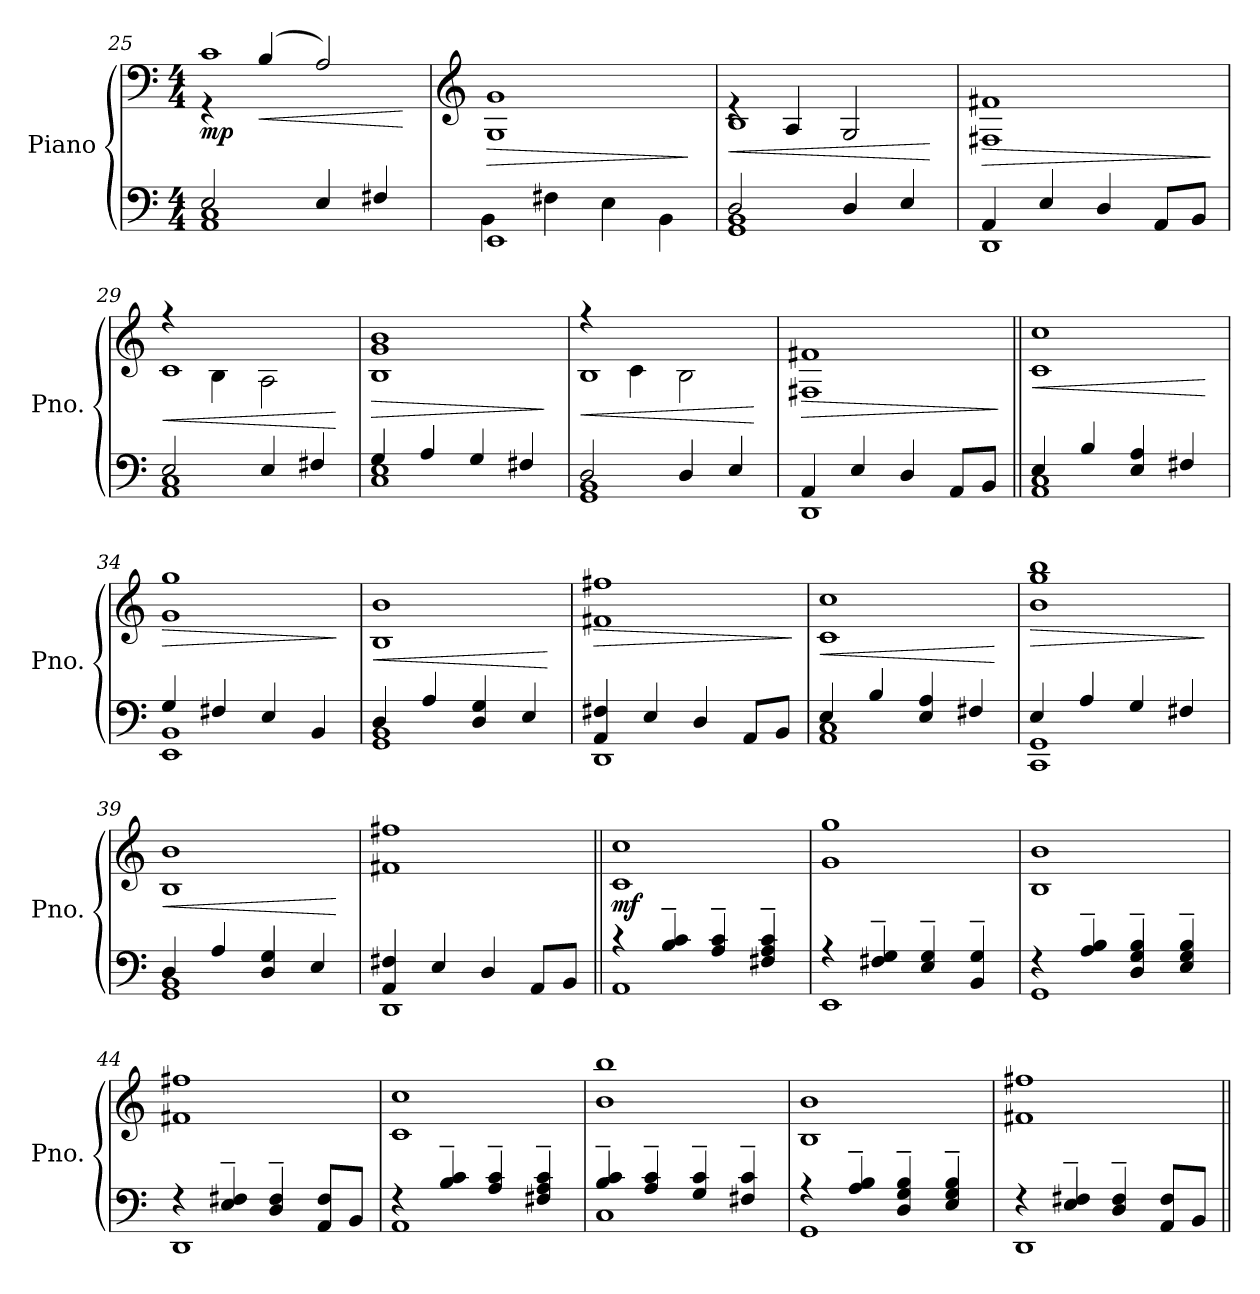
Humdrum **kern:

**kern	**kern	**dynam
*part1	*part1	*part1
*staff2	*staff1	*staff1/2
*I"Piano	*	*
*I'Pno.	*	*
*clefF4	*clefF4	*
*k[]	*k[]	*
*M4/4	*M4/4	*
=25	=25	=25
*^	*^	*
!	!	!	!	!LO:DY:b
2E/	1AA 1C	4rGG	1c	mp
!	!	!	!	!LO:HP:b
.	.	(4B/	.	<
4E/	.	2A/)	.	.
4F#X/	.	.	.	.
*v	*v	*	*	*
*	*v	*v	*
.	.	[
=26	=26	=26
*	*clefG2	*
*^	*	*
!	!	!	!LO:HP:b
*	*	*^	*
1EE	4BB\	1G	1g	>
.	4F#X\	.	.	.
.	4E\	.	.	.
.	4BB\	.	.	.
*v	*v	*	*	*
*	*v	*v	*
.	.	]
=27	=27	=27
*^	*	*
!	!	!	!LO:HP:b
*	*	*^	*
2D/	1GG 1BB	4re	1B	<
.	.	4A/	.	.
4D/	.	2G/	.	.
4E/	.	.	.	.
*v	*v	*	*	*
*	*v	*v	*
.	.	[
=28	=28	=28
*^	*	*
!	!	!	!LO:HP:b
4AA/	1DD	1F#X 1f#X	>
4E/	.	.	.
4D/	.	.	.
8AA/L	.	.	.
8BB/J	.	.	.
*v	*v	*	*
.	.	]
!!LO:LB:g=z
=29	=29	=29
*^	*	*
!	!	!	!LO:HP:b
*	*	*^	*
2E/	1AA 1C	1c	4rff	<
.	.	.	4B\	.
4E/	.	.	2A\	.
4F#X/	.	.	.	.
*v	*v	*	*	*
*	*v	*v	*
.	.	[
=30	=30	=30
*^	*	*
!	!	!	!LO:HP:b
4G/	1C 1E	1B 1g 1b	>
4A/	.	.	.
4G/	.	.	.
4F#X/	.	.	.
*v	*v	*	*
.	.	]
=31	=31	=31
*^	*	*
!	!	!	!LO:HP:b
*	*	*^	*
2D/	1GG 1BB	1B	4rff	<
.	.	.	4c\	.
4D/	.	.	2B\	.
4E/	.	.	.	.
*v	*v	*	*	*
*	*v	*v	*
.	.	[
=32	=32	=32
*^	*	*
!	!	!	!LO:HP:b
4AA/	1DD	1F#X 1f#X	>
4E/	.	.	.
4D/	.	.	.
8AA/L	.	.	.
8BB/J	.	.	.
*v	*v	*	*
.	.	]
=33||	=33||	=33||
*^	*	*
!	!	!	!LO:HP:b
4E/	1AA 1C	1c 1cc	<
4B/	.	.	.
4E/ 4A/	.	.	.
4F#X/	.	.	.
*v	*v	*	*
.	.	[
=34	=34	=34
*^	*	*
!	!	!	!LO:HP:b
4G/	1EE 1BB	1g 1gg	>
4F#X/	.	.	.
4E/	.	.	.
4BB/	.	.	.
*v	*v	*	*
.	.	]
!!LO:LB:g=z
=35	=35	=35
*^	*	*
!	!	!	!LO:HP:b
4D/	1GG 1BB	1B 1b	<
4A/	.	.	.
4D/ 4G/	.	.	.
4E/	.	.	.
*v	*v	*	*
.	.	[
=36	=36	=36
*^	*	*
!	!	!	!LO:HP:b
4AA/ 4F#X/	1DD	1f#X 1ff#X	>
4E/	.	.	.
4D/	.	.	.
8AA/L	.	.	.
8BB/J	.	.	.
*v	*v	*	*
.	.	]
=37	=37	=37
*^	*	*
!	!	!	!LO:HP:b
4E/	1AA 1C	1c 1cc	<
4B/	.	.	.
4E/ 4A/	.	.	.
4F#X/	.	.	.
*v	*v	*	*
.	.	[
=38	=38	=38
*^	*	*
!	!	!	!LO:HP:b
4E/	1CC 1GG	1b 1gg 1bb	>
4A/	.	.	.
4G/	.	.	.
4F#X/	.	.	.
*v	*v	*	*
.	.	]
=39	=39	=39
*^	*	*
!	!	!	!LO:HP:b
4D/	1GG 1BB	1B 1b	<
4A/	.	.	.
4D/ 4G/	.	.	.
4E/	.	.	.
*v	*v	*	*
.	.	[
=40	=40	=40
*^	*	*
4AA/ 4F#X/	1DD	1f#X 1ff#X	.
4E/	.	.	.
4D/	.	.	.
8AA/L	.	.	.
8BB/J	.	.	.
!!LO:PB:g=z
=41||	=41||	=41||	=41||
!	!	!	!LO:DY:b
4r	1AA	1c 1cc	mf
4B/~ 4c/~	.	.	.
4A/~ 4c/~	.	.	.
4F#X/~ 4A/~ 4c/~	.	.	.
=42	=42	=42	=42
4r	1EE	1g 1gg	.
4F#X/~ 4G/~	.	.	.
4E/~ 4G/~	.	.	.
4BB/~ 4G/~	.	.	.
=43	=43	=43	=43
4r	1GG	1B 1b	.
4A/~ 4B/~	.	.	.
4D/~ 4G/~ 4B/~	.	.	.
4E/~ 4G/~ 4B/~	.	.	.
=44	=44	=44	=44
4r	1DD	1f#X 1ff#X	.
4E/~ 4F#X/~	.	.	.
4D/~ 4F#/~	.	.	.
8AA/ 8F#/L	.	.	.
8BB/J	.	.	.
=45	=45	=45	=45
4r	1AA	1c 1cc	.
4B/~ 4c/~	.	.	.
4A/~ 4c/~	.	.	.
4F#X/~ 4A/~ 4c/~	.	.	.
!!LO:LB:g=z
=46	=46	=46	=46
4B/~ 4c/~	1C	1b 1bb	.
4A/~ 4c/~	.	.	.
4G/~ 4c/~	.	.	.
4F#X/~ 4c/~	.	.	.
=47	=47	=47	=47
4r	1GG	1B 1b	.
4A/~ 4B/~	.	.	.
4D/~ 4G/~ 4B/~	.	.	.
4E/~ 4G/~ 4B/~	.	.	.
=48	=48	=48	=48
4r	1DD	1f#X 1ff#X	.
4E/~ 4F#X/~	.	.	.
4D/~ 4F#/~	.	.	.
8AA/ 8F#/L	.	.	.
8BB/J	.	.	.
*v	*v	*	*
=||	=||	=||
*-	*-	*-
